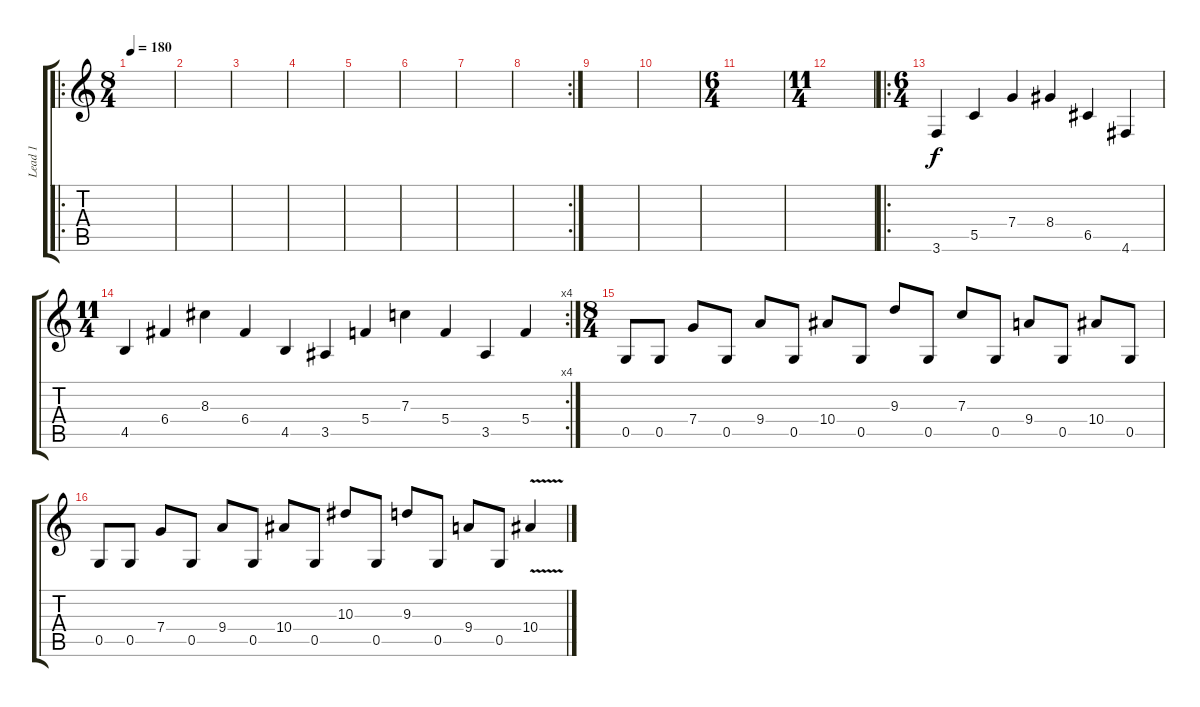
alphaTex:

\track ("Lead 1" "Lead 1") {instrument distortionguitar}
\staff {score tabs}
\tuning (D4 A3 F3 C3 G2 D2) {hide}
\ro
\ts (8 4)
\tempo 180
\clef g2
\ks c
|
|
|
|
|
|
|
\rc 2
|
|
|
\ts (6 4)
|
\ts (11 4)
|
\ro
\ts (6 4)
3.6.4 5.5.4 7.4.4 8.4.4 6.5.4 4.6.4 |
\rc 4
\ts (11 4)
4.5.4 6.4.4 8.3.4 6.4.4 4.5.4 3.5.4 5.4.4 7.3.4 5.4.4 3.5.4 5.4.4 |
\ts (8 4)
0.5.8 0.5.8 7.4.8 0.5.8 9.4.8 0.5.8 10.4.8 0.5.8 9.3.8 0.5.8 7.3.8 0.5.8 9.4.8 0.5.8 10.4.8 0.5.8 |
0.5.8 0.5.8 7.4.8 0.5.8 9.4.8 0.5.8 10.4.8 0.5.8 10.3.8 0.5.8 9.3.8 0.5.8 9.4.8 0.5.8 10.4{v}.4
